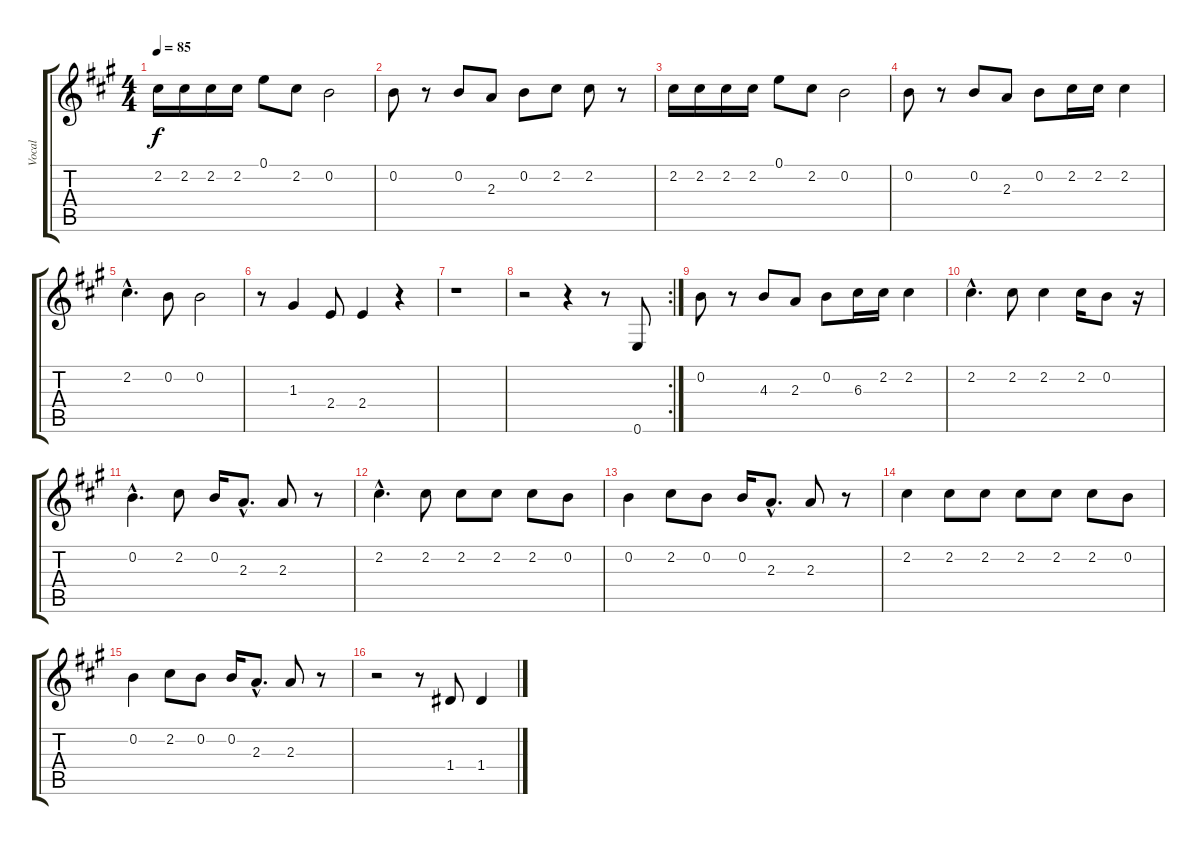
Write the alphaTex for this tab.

\track ("Vocal" "Vocal") {instrument acousticguitarnylon}
\staff {score tabs}
\tuning (E4 B3 G3 D3 A2 E2) {hide}
\ts (4 4)
\tempo 85
\clef g2
\ks a
2.2.16{dy f} 2.2.16 2.2.16 2.2.16 0.1.8 2.2.8 0.2.2 |
0.2.8 r.8 0.2.8 2.3.8 0.2.8 2.2.8 2.2.8 r.8 |
2.2.16 2.2.16 2.2.16 2.2.16 0.1.8 2.2.8 0.2.2 |
0.2.8 r.8 0.2.8 2.3.8 0.2.8 2.2.16 2.2.16 2.2.4 |
2.2{hac}.4{d} 0.2.8 0.2.2 |
r.8 1.3.4 2.4.8 2.4.4 r.4 |
r.1 |
\rc 2
r.2 r.4 r.8 0.6.8 |
0.2.8 r.8 4.3.8 2.3.8 0.2.8 6.3.16 2.2.16 2.2.4 |
2.2{hac}.4{d} 2.2.8 2.2.4 2.2.16 0.2.8 r.16 |
0.2{hac}.4{d} 2.2.8 0.2.16 2.3{hac}.8{d} 2.3.8 r.8 |
2.2{hac}.4{d} 2.2.8 2.2.8 2.2.8 2.2.8 0.2.8 |
0.2.4 2.2.8 0.2.8 0.2.16 2.3{hac}.8{d} 2.3.8 r.8 |
2.2.4 2.2.8 2.2.8 2.2.8 2.2.8 2.2.8 0.2.8 |
0.2.4 2.2.8 0.2.8 0.2.16 2.3{hac}.8{d} 2.3.8 r.8 |
r.2 r.8 1.4.8 1.4.4
